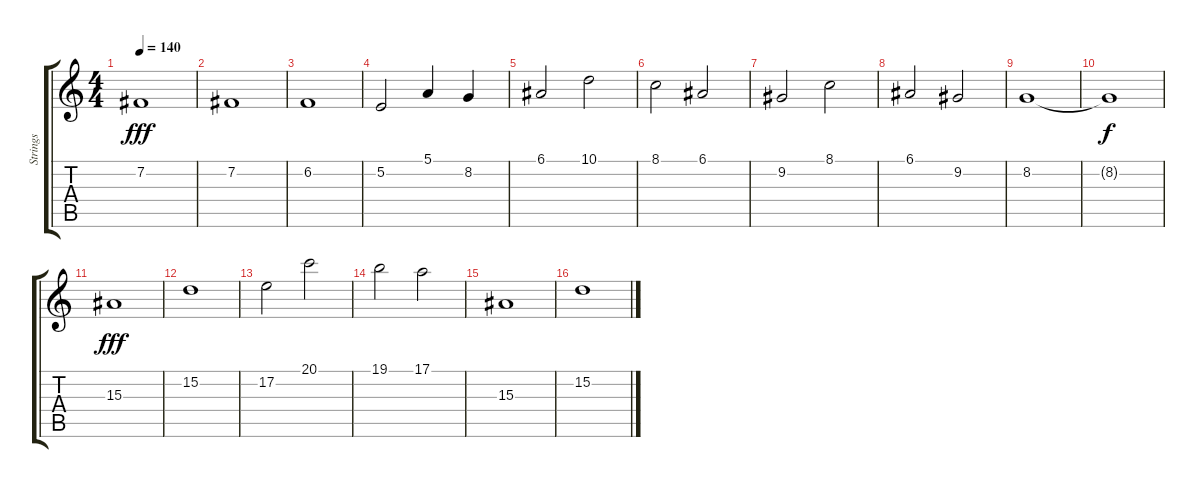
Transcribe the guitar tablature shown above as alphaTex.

\track ("Strings" "Strings") {instrument stringensemble1}
\staff {score tabs}
\tuning (E4 B3 G3 D3 A2 E2) {hide}
\ts (4 4)
\tempo 140
\clef g2
\ks c
7.2.1{dy fff} |
7.2.1 |
6.2.1 |
5.2.2 5.1.4 8.2.4 |
6.1.2 10.1.2 |
8.1.2 6.1.2 |
9.2.2 8.1.2 |
6.1.2 9.2.2 |
8.2.1 |
8.2{t}.1{dy f} |
15.3.1{dy fff} |
15.2.1 |
17.2.2 20.1.2 |
19.1.2 17.1.2 |
15.3.1 |
15.2.1
